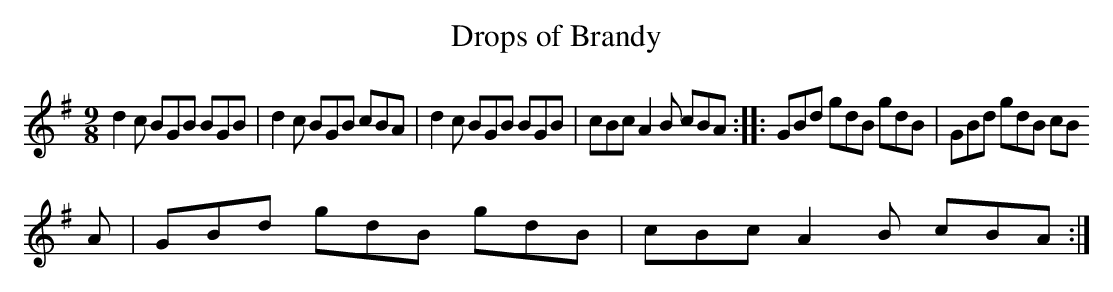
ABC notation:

X:1
T:Drops of Brandy
M:9/8
L:1/8
K:G
d2c BGB BGB|d2c BGB cBA|d2c BGB BGB|cBc A2B cBA:|:GBd gdB gdB|GBd gdB cB
A|GBd gdB gdB|cBc A2B cBA:|
